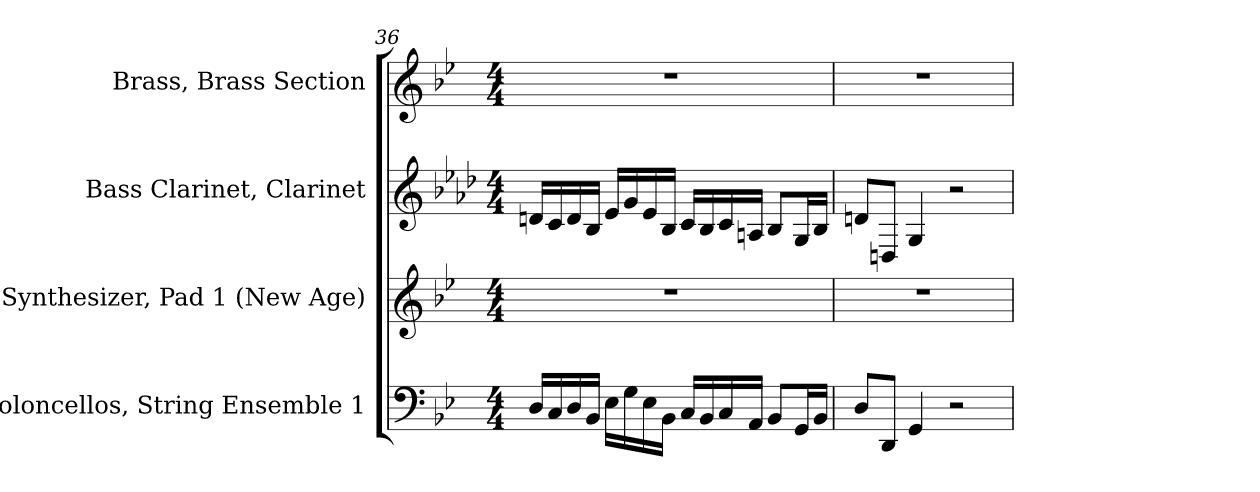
**kern	**kern	**kern	**kern
*part4	*part3	*part2	*part1
*staff4	*staff3	*staff2	*staff1
*I"Violoncellos, String Ensemble 1	*I"Pad Synthesizer, Pad 1 (New Age)	*I"Bass Clarinet, Clarinet	*I"Brass, Brass Section
*I'Vcs.	*I'Synth.	*I'B. Cl.	*I'Br.
!!LO:LB:g=z
*clefF4	*clefG2	*clefG2	*clefG2
*	*	*ITrd8c14	*
*k[b-e-]	*k[b-e-]	*k[b-e-a-d-]	*k[b-e-]
*M4/4	*M4/4	*M4/4	*M4/4
=36	=36	=36	=36
16D/LL	1r	16Dn/LL	1r
16C/	.	16C/	.
16D/	.	16D/	.
16BB-/JJ	.	16BB-/JJ	.
16E-\LL	.	16E-/LL	.
16G\	.	16G/	.
16E-\	.	16E-/	.
16BB-\JJ	.	16BB-/JJ	.
16C/LL	.	16C/LL	.
16BB-/	.	16BB-/	.
16C/	.	16C/	.
16AA/JJ	.	16AAn/JJ	.
8BB-/L	.	8BB-/L	.
16GG/L	.	16GG/L	.
16BB-/JJ	.	16BB-/JJ	.
=37	=37	=37	=37
8D/L	1r	8Dn/L	1r
8DD/J	.	8DDn/J	.
4GG/	.	4GG/	.
2r	.	2r	.
=	=	=	=
*-	*-	*-	*-
